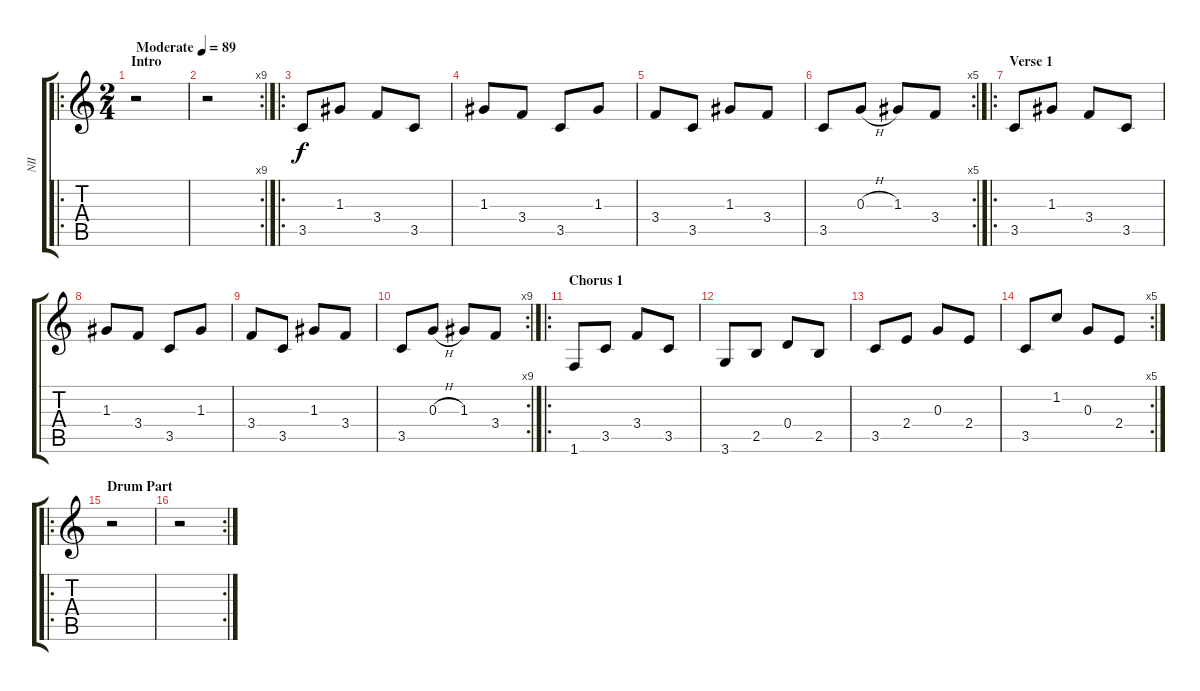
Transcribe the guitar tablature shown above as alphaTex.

\track ("NII" "NII") {instrument acousticguitarsteel}
\staff {score tabs}
\tuning (E4 B3 G3 D3 A2 E2) {hide}
\ro
\ts (2 4)
\section ("" "Intro")
\tempo (89 "Moderate")
\clef g2
\ks c
r.2{dy f instrument acousticguitarsteel} |
\rc 9
r.2 |
\ro
3.5.8 1.3.8 3.4.8 3.5.8 |
1.3.8 3.4.8 3.5.8 1.3.8 |
3.4.8 3.5.8 1.3.8 3.4.8 |
\rc 5
3.5.8 0.3{h}.8 1.3.8 3.4.8 |
\ro
\section ("" "Verse 1")
3.5.8 1.3.8 3.4.8 3.5.8 |
1.3.8 3.4.8 3.5.8 1.3.8 |
3.4.8 3.5.8 1.3.8 3.4.8 |
\rc 9
3.5.8 0.3{h}.8 1.3.8 3.4.8 |
\ro
\section ("" "Chorus 1")
1.6.8 3.5.8 3.4.8 3.5.8 |
3.6.8 2.5.8 0.4.8 2.5.8 |
3.5.8 2.4.8 0.3.8 2.4.8 |
\rc 5
3.5.8 1.2.8 0.3.8 2.4.8 |
\ro
\section ("" "Drum Part")
r.2 |
\rc 2
r.2
